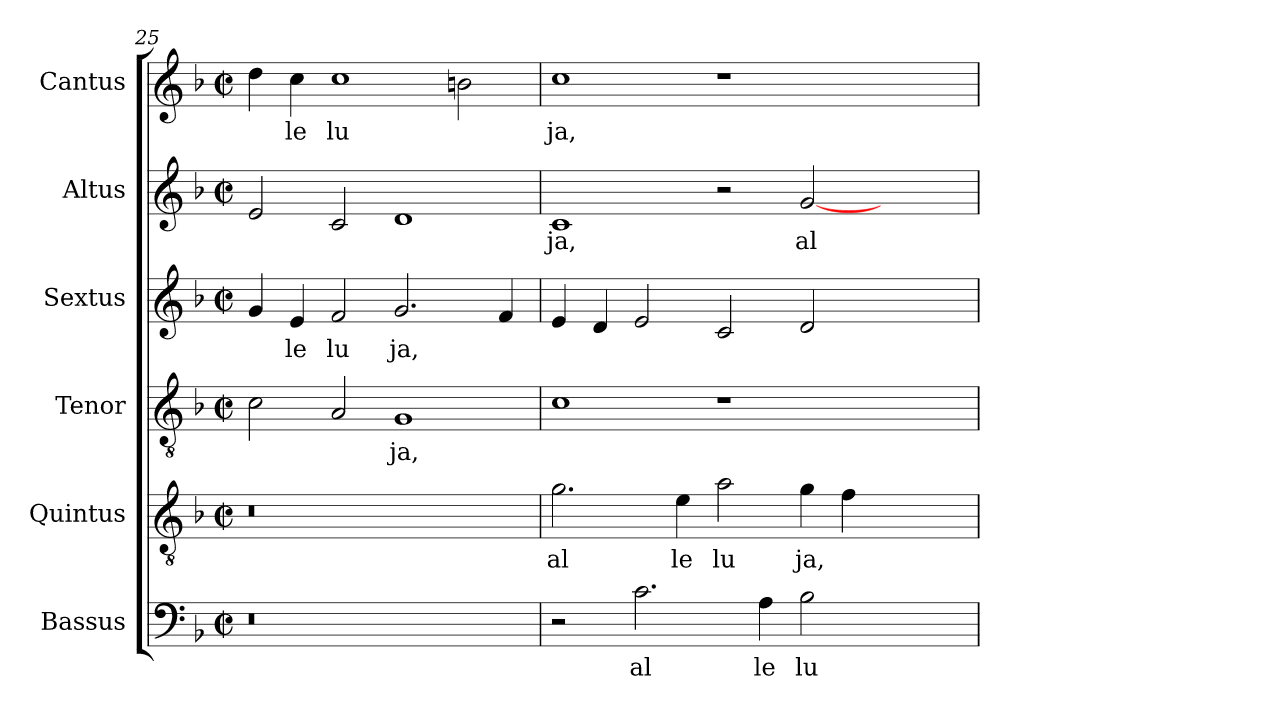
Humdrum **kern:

**kern	**text	**kern	**text	**kern	**text	**kern	**text	**kern	**text	**kern	**text
*part6	*part6	*part5	*part5	*part4	*part4	*part3	*part3	*part2	*part2	*part1	*part1
*staff6	*staff6	*staff5	*staff5	*staff4	*staff4	*staff3	*staff3	*staff2	*staff2	*staff1	*staff1
*I"Bassus	*	*I"Quintus	*	*I"Tenor	*	*I"Sextus	*	*I"Altus	*	*I"Cantus	*
*clefF4	*	*clefGv2	*	*clefGv2	*	*clefG2	*	*clefG2	*	*clefG2	*
*k[b-]	*	*k[b-]	*	*k[b-]	*	*k[b-]	*	*k[b-]	*	*k[b-]	*
*F:	*	*F:	*	*F:	*	*F:	*	*F:	*	*F:	*
*M2/2	*	*M2/2	*	*M2/2	*	*M2/2	*	*M2/2	*	*M2/2	*
*met(c|)	*	*met(c|)	*	*met(c|)	*	*met(c|)	*	*met(c|)	*	*met(c|)	*
=25	=25	=25	=25	=25	=25	=25	=25	=25	=25	=25	=25
0r	.	0r	.	2c\	.	4g/	.	2e/	.	4dd\	.
!	!	!	!	!	!	!	!LO:LY:b:cj	!	!	!	!LO:LY:b:cj
.	.	.	.	.	.	4e/	le	.	.	4cc\	le
!	!	!	!	!	!	!	!LO:LY:b:cj	!	!	!	!LO:LY:b:cj
.	.	.	.	2A/	.	2f/	lu	2c/	.	1cc	lu
!	!	!	!	!	!LO:LY:b:cj	!	!LO:LY:b:cj	!	!	!	!
.	.	.	.	1G	ja,	2.g/	ja,	1d	.	.	.
.	.	.	.	.	.	.	.	.	.	2b\	.
.	.	.	.	.	.	4f/	.	.	.	.	.
=26	=26	=26	=26	=26	=26	=26	=26	=26	=26	=26	=26
!	!	!	!LO:LY:b:cj	!	!	!	!	!	!LO:LY:b:cj	!	!LO:LY:b:cj
2r	.	2.g\	al	1c	.	4e/	.	1c	-ja,	1cc	ja,
.	.	.	.	.	.	4d/	.	.	.	.	.
!	!LO:LY:b:cj	!	!	!	!	!	!	!	!	!	!
2.c\	al	.	.	.	.	2e/	.	.	.	.	.
!	!	!	!LO:LY:b:cj	!	!	!	!	!	!	!	!
.	.	4e\	le	.	.	.	.	.	.	.	.
!	!	!	!LO:LY:b:cj	!LO:N:vis=1	!	!	!	!	!	!LO:N:vis=1	!
.	.	2a\	lu	0r	.	2c/	.	2r	.	0r	.
!	!LO:LY:b:cj	!	!	!	!	!	!	!	!	!	!
4A\	le	.	.	.	.	.	.	.	.	.	.
!	!LO:LY:b:cj	!	!LO:LY:b:cj	!	!	!	!	!	!LO:LY:b:cj	!	!
2B-\	lu	4g\	ja,	.	.	2d/	.	[<2g/	al-	.	.
.	.	4f\	.	.	.	.	.	.	.	.	.
1ryy	.	1ryy	.	.	.	1ryy	.	1ryy	.	.	.
=	=	=	=	=	=	=	=	=	=	=	=
*-	*-	*-	*-	*-	*-	*-	*-	*-	*-	*-	*-
